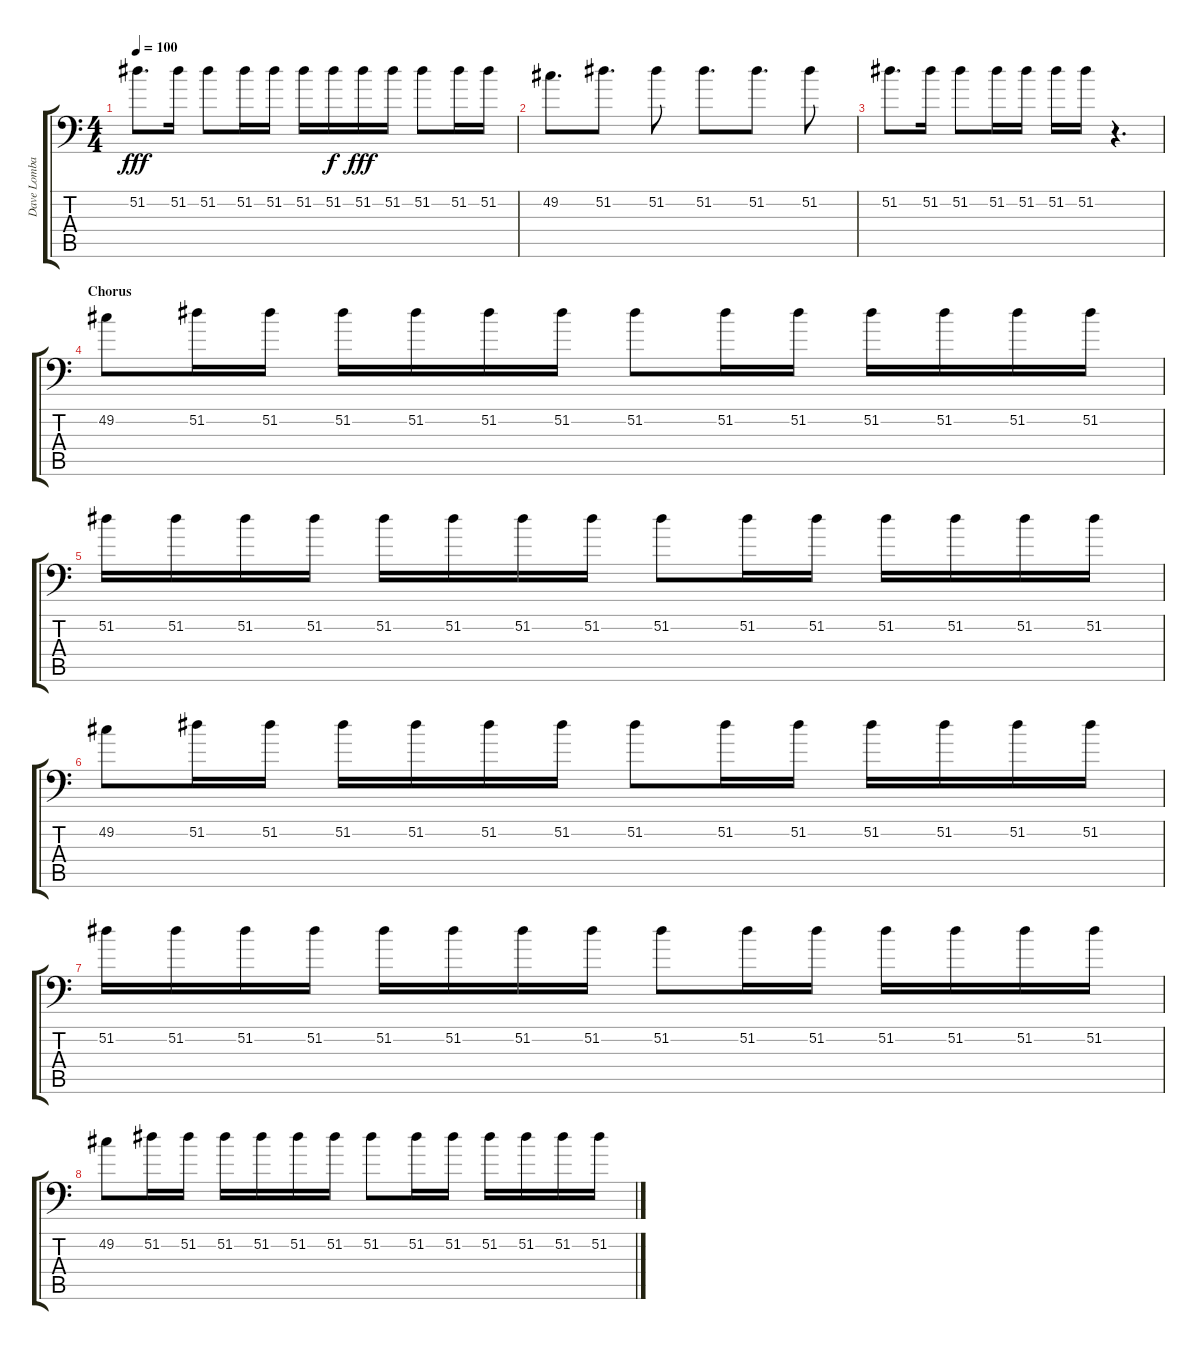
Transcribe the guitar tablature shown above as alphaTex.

\track ("Dave Lombardo" "Dave Lomba") {instrument acousticgrandpiano}
\staff {score tabs}
\tuning (C-1 C-1 C-1 C-1 C-1 C-1) {hide}
\ts (4 4)
\tempo 100
\clef f4
\ks c
51.2.8{d dy fff} 51.2.16 51.2.8 51.2.16 51.2.16 51.2.16 51.2.16{dy f} 51.2.16{dy fff} 51.2.16 51.2.8 51.2.16 51.2.16 |
49.2.8{d} 51.2.8{d} 51.2.8 51.2.8{d} 51.2.8{d} 51.2.8 |
51.2.8{d} 51.2.16 51.2.8 51.2.16 51.2.16 51.2.16 51.2.16 r.4{d} |
\section ("" "Chorus")
49.2.8 51.2.16 51.2.16 51.2.16 51.2.16 51.2.16 51.2.16 51.2.8 51.2.16 51.2.16 51.2.16 51.2.16 51.2.16 51.2.16 |
51.2.16 51.2.16 51.2.16 51.2.16 51.2.16 51.2.16 51.2.16 51.2.16 51.2.8 51.2.16 51.2.16 51.2.16 51.2.16 51.2.16 51.2.16 |
49.2.8 51.2.16 51.2.16 51.2.16 51.2.16 51.2.16 51.2.16 51.2.8 51.2.16 51.2.16 51.2.16 51.2.16 51.2.16 51.2.16 |
51.2.16 51.2.16 51.2.16 51.2.16 51.2.16 51.2.16 51.2.16 51.2.16 51.2.8 51.2.16 51.2.16 51.2.16 51.2.16 51.2.16 51.2.16 |
49.2.8 51.2.16 51.2.16 51.2.16 51.2.16 51.2.16 51.2.16 51.2.8 51.2.16 51.2.16 51.2.16 51.2.16 51.2.16 51.2.16
